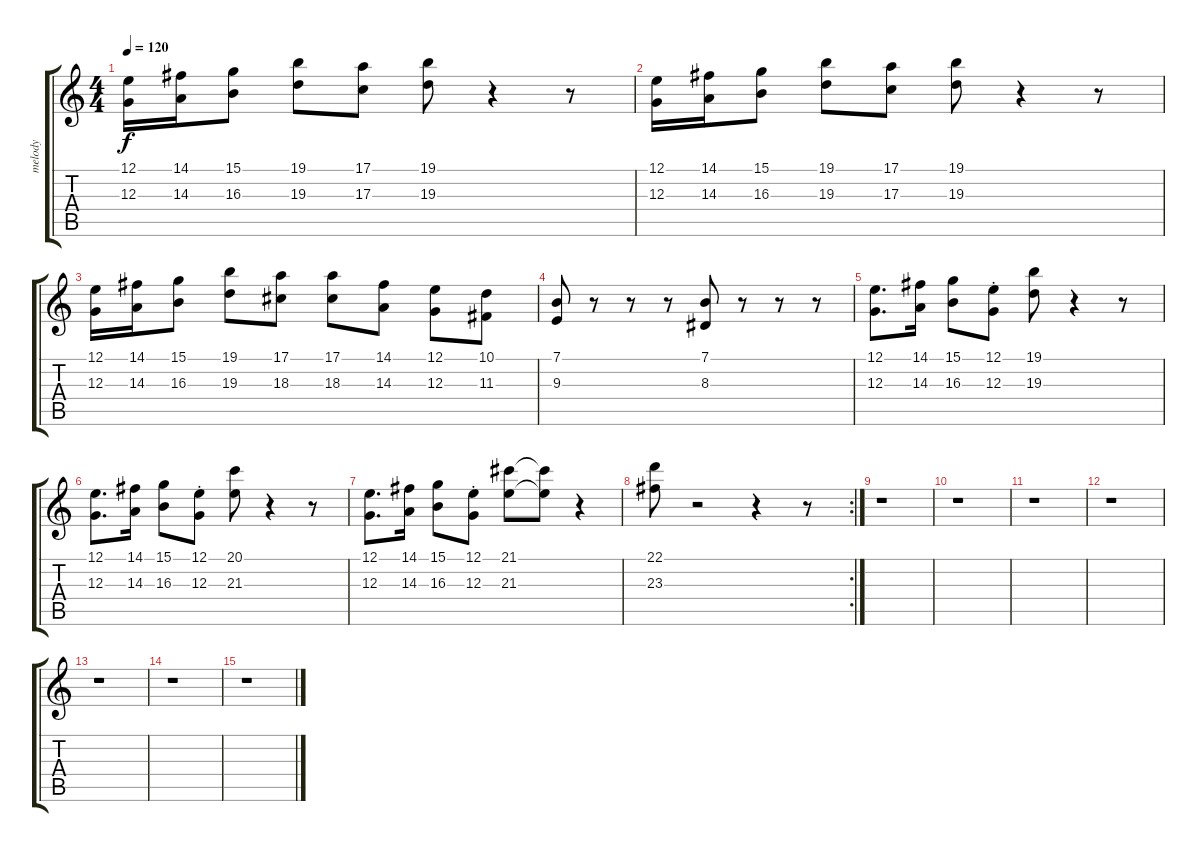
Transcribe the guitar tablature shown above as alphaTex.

\track ("melody" "melody") {instrument xylophone}
\staff {score tabs}
\tuning (E4 B3 G3 D3 A2 E2) {hide}
\ts (4 4)
\tempo 120
\clef g2
\ks c
(12.1 12.3).16{dy f} (14.1 14.3).16 (15.1 16.3).8 (19.1 19.3).8 (17.1 17.3).8 (19.1 19.3).8 r.4 r.8 |
(12.1 12.3).16 (14.1 14.3).16 (15.1 16.3).8 (19.1 19.3).8 (17.1 17.3).8 (19.1 19.3).8 r.4 r.8 |
(12.1 12.3).16 (14.1 14.3).16 (15.1 16.3).8 (19.1 19.3).8 (17.1 18.3).8 (17.1 18.3).8 (14.1 14.3).8 (12.1 12.3).8 (10.1 11.3).8 |
(7.1 9.3).8 r.8 r.8 r.8 (7.1 8.3).8 r.8 r.8 r.8 |
(12.1 12.3).8{d} (14.1 14.3).16 (15.1 16.3).8 (12.1{st} 12.3{st}).8 (19.1 19.3).8 r.4 r.8 |
(12.1 12.3).8{d} (14.1 14.3).16 (15.1 16.3).8 (12.1{st} 12.3{st}).8 (20.1 21.3).8 r.4 r.8 |
(12.1 12.3).8{d} (14.1 14.3).16 (15.1 16.3).8 (12.1{st} 12.3{st}).8 (21.1 21.3).8 (21.1{t} 21.3{t}).8 r.4 |
\rc 2
(22.1 23.3).8 r.2 r.4 r.8 |
r.1 |
r.1 |
r.1 |
r.1 |
r.1 |
r.1 |
r.1
